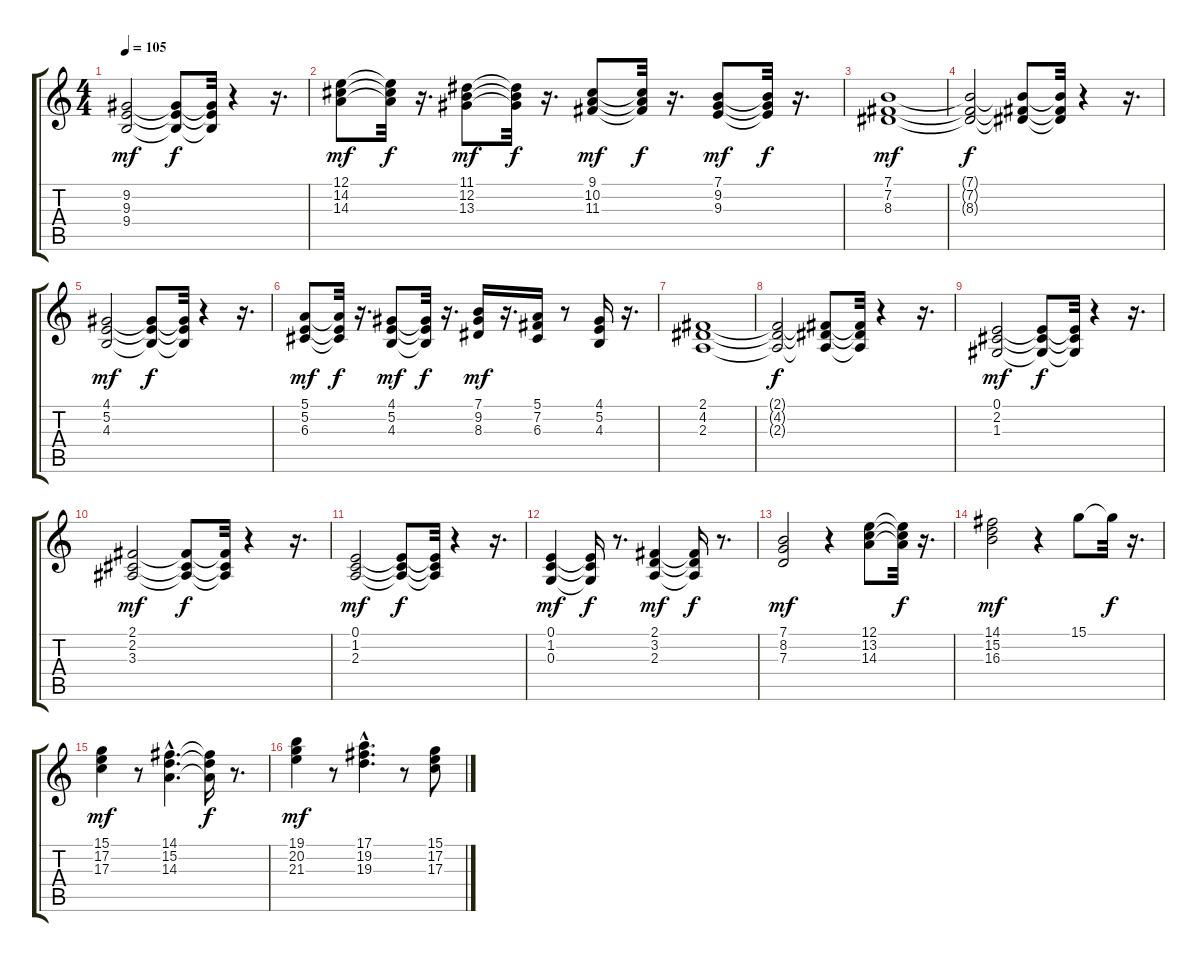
\track "" {instrument electricpiano2}
\staff {score tabs}
\tuning (E4 B3 G3 D3 A2 E2) {hide}
\ts (4 4)
\tempo 105
\clef g2
\ks c
(9.2 9.3 9.4).2{dy mf} (9.2{t} 9.3{t} 9.4{t}).8{dy f} (9.2{t} 9.3{t} 9.4{t}).32 r.4 r.16{d} |
(12.1 14.2 14.3).8{dy mf} (12.1{t} 14.2{t} 14.3{t}).32{dy f} r.16{d} (11.1 12.2 13.3).8{dy mf} (11.1{t} 12.2{t} 13.3{t}).32{dy f} r.16{d} (9.1 10.2 11.3).8{dy mf} (9.1{t} 10.2{t} 11.3{t}).32{dy f} r.16{d} (7.1 9.2 9.3).8{dy mf} (7.1{t} 9.2{t} 9.3{t}).32{dy f} r.16{d} |
(7.1 7.2 8.3).1{dy mf} |
(7.1{t} 7.2{t} 8.3{t}).2{dy f} (7.1{t} 7.2{t} 8.3{t}).8 (7.1{t} 7.2{t} 8.3{t}).32 r.4 r.16{d} |
(4.1 5.2 4.3).2{dy mf} (4.1{t} 5.2{t} 4.3{t}).8{dy f} (4.1{t} 5.2{t} 4.3{t}).32 r.4 r.16{d} |
(5.1 5.2 6.3).8{dy mf} (5.1{t} 5.2{t} 6.3{t}).32{dy f} r.16{d} (4.1 5.2 4.3).8{dy mf} (4.1{t} 5.2{t} 4.3{t}).32{dy f} r.16{d} (7.1 9.2 8.3).16{dy mf} r.16{d} (5.1 7.2 6.3).16 r.8 (4.1 5.2 4.3).16 r.16{d} |
(2.1 4.2 2.3).1 |
(2.1{t} 4.2{t} 2.3{t}).2{dy f} (2.1{t} 4.2{t} 2.3{t}).8 (2.1{t} 4.2{t} 2.3{t}).32 r.4 r.16{d} |
(0.1 2.2 1.3).2{dy mf} (0.1{t} 2.2{t} 1.3{t}).8{dy f} (0.1{t} 2.2{t} 1.3{t}).32 r.4 r.16{d} |
(2.1 2.2 3.3).2{dy mf} (2.1{t} 2.2{t} 3.3{t}).8{dy f} (2.1{t} 2.2{t} 3.3{t}).32 r.4 r.16{d} |
(0.1 1.2 2.3).2{dy mf} (0.1{t} 1.2{t} 2.3{t}).8{dy f} (0.1{t} 1.2{t} 2.3{t}).32 r.4 r.16{d} |
(0.1 1.2 0.3).4{dy mf} (0.1{t} 1.2{t} 0.3{t}).16{dy f} r.8{d} (2.1 3.2 2.3).4{dy mf} (2.1{t} 3.2{t} 2.3{t}).16{dy f} r.8{d} |
(7.1 8.2 7.3).2{dy mf} r.4 (12.1 13.2 14.3).8 (12.1{t} 13.2{t} 14.3{t}).32{dy f} r.16{d} |
(14.1 15.2 16.3).2{dy mf} r.4 15.1.8 15.1{t}.32{dy f} r.16{d} |
(15.1 17.2 17.3).4{dy mf} r.8 (14.1{hac} 15.2{hac} 14.3{hac}).4{d} (14.1{t} 15.2{t} 14.3{t}).16{dy f} r.8{d} |
(19.1 20.2 21.3).4{dy mf} r.8 (17.1{hac} 19.2{hac} 19.3{hac}).4{d} r.8 (15.1 17.2 17.3).8
